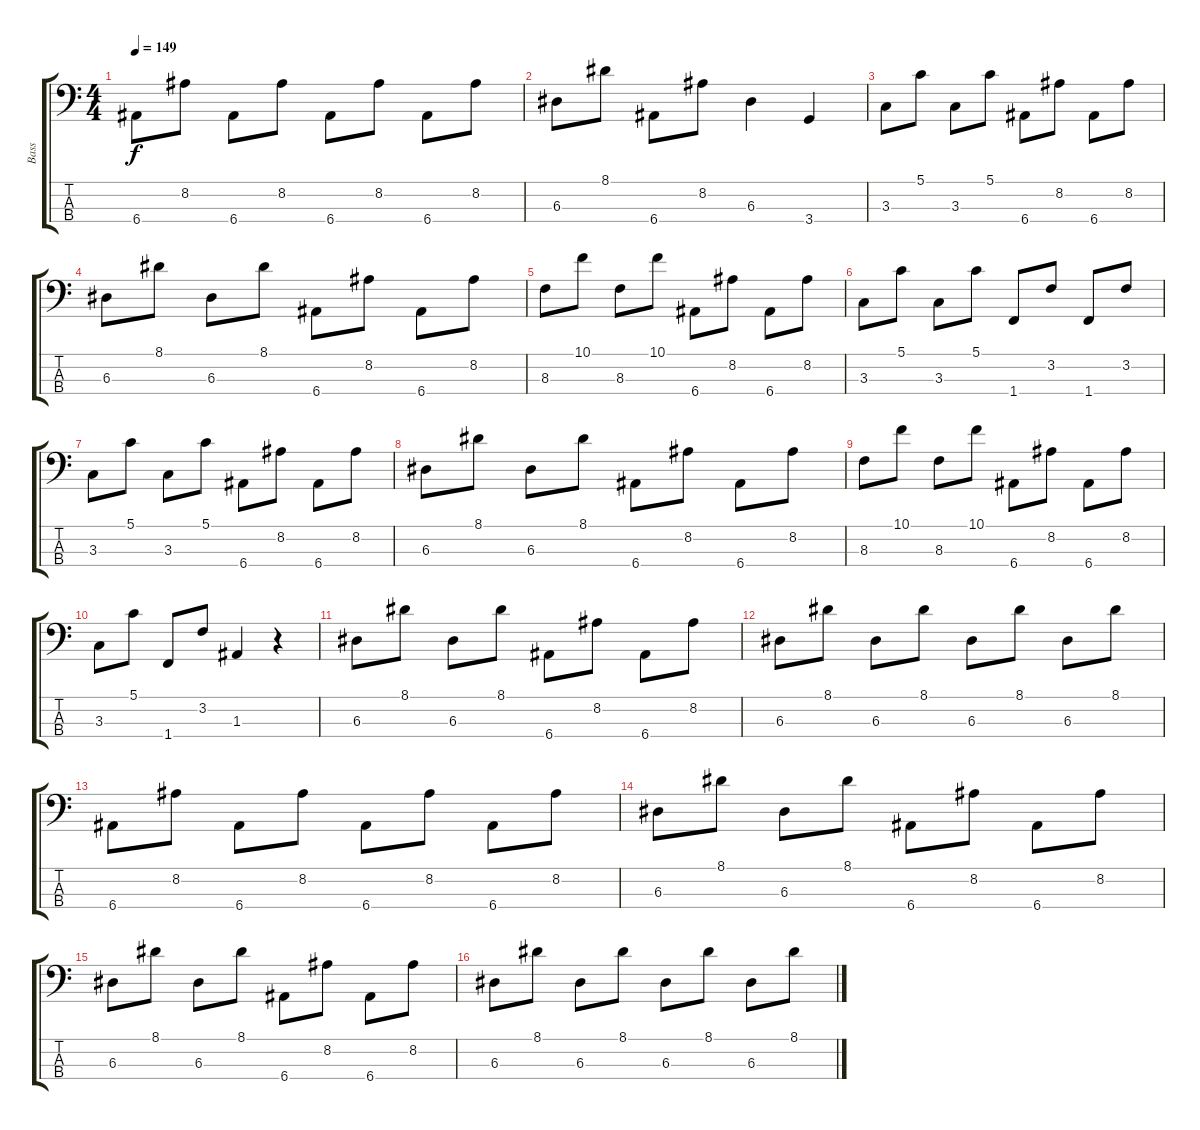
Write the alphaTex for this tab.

\track ("Bass" "Bass") {instrument slapbass1}
\staff {score tabs}
\tuning (G2 D2 A1 E1) {hide}
\ts (4 4)
\tempo 149
\clef f4
\ks c
6.4.8{dy f} 8.2.8 6.4.8 8.2.8 6.4.8 8.2.8 6.4.8 8.2.8 |
6.3.8 8.1.8 6.4.8 8.2.8 6.3.4 3.4.4 |
3.3.8 5.1.8 3.3.8 5.1.8 6.4.8 8.2.8 6.4.8 8.2.8 |
6.3.8 8.1.8 6.3.8 8.1.8 6.4.8 8.2.8 6.4.8 8.2.8 |
8.3.8 10.1.8 8.3.8 10.1.8 6.4.8 8.2.8 6.4.8 8.2.8 |
3.3.8 5.1.8 3.3.8 5.1.8 1.4.8 3.2.8 1.4.8 3.2.8 |
3.3.8 5.1.8 3.3.8 5.1.8 6.4.8 8.2.8 6.4.8 8.2.8 |
6.3.8 8.1.8 6.3.8 8.1.8 6.4.8 8.2.8 6.4.8 8.2.8 |
8.3.8 10.1.8 8.3.8 10.1.8 6.4.8 8.2.8 6.4.8 8.2.8 |
3.3.8 5.1.8 1.4.8 3.2.8 1.3.4 r.4 |
6.3.8 8.1.8 6.3.8 8.1.8 6.4.8 8.2.8 6.4.8 8.2.8 |
6.3.8 8.1.8 6.3.8 8.1.8 6.3.8 8.1.8 6.3.8 8.1.8 |
6.4.8 8.2.8 6.4.8 8.2.8 6.4.8 8.2.8 6.4.8 8.2.8 |
6.3.8 8.1.8 6.3.8 8.1.8 6.4.8 8.2.8 6.4.8 8.2.8 |
6.3.8 8.1.8 6.3.8 8.1.8 6.4.8 8.2.8 6.4.8 8.2.8 |
6.3.8 8.1.8 6.3.8 8.1.8 6.3.8 8.1.8 6.3.8 8.1.8
